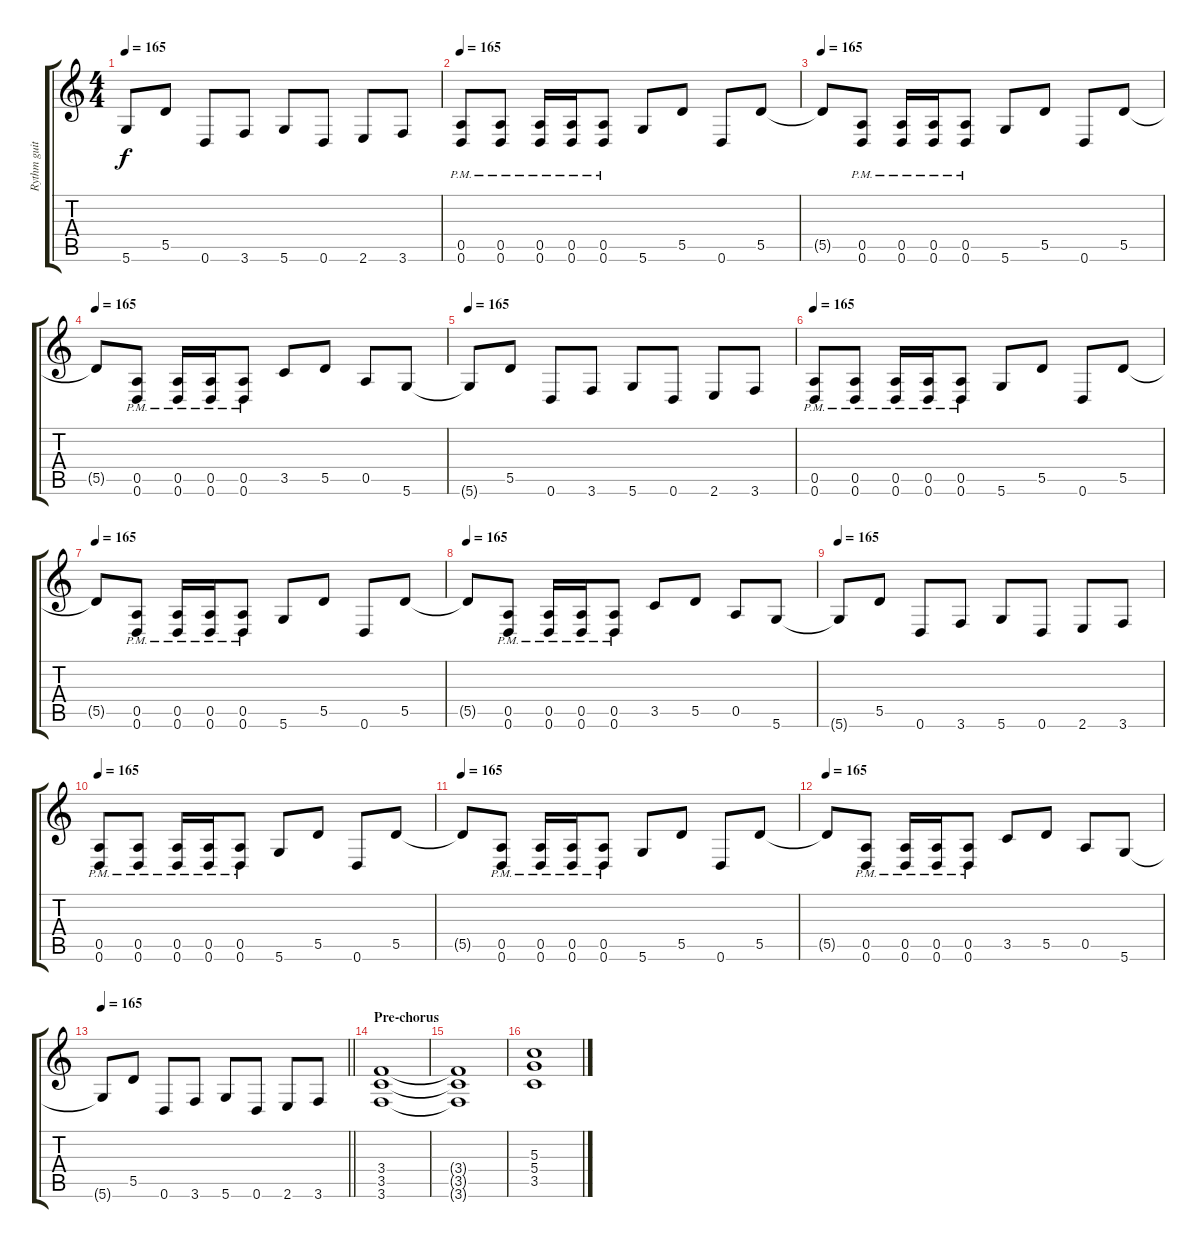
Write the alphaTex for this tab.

\track ("Rythm guitar" "Rythm guit") {instrument distortionguitar}
\staff {score tabs}
\tuning (E4 B3 G3 D3 A2 D2) {hide}
\ts (4 4)
\tempo 165
\clef g2
\ks c
5.6{t}.8{dy f} 5.5.8 0.6.8 3.6.8 5.6.8 0.6.8 2.6.8 3.6.8 |
\tempo 165
(0.5{pm} 0.6{pm}).8 (0.5{pm} 0.6{pm}).8 (0.5{pm} 0.6{pm}).16 (0.5{pm} 0.6{pm}).16 (0.5{pm} 0.6{pm}).8 5.6.8 5.5.8 0.6.8 5.5.8 |
\tempo 165
5.5{t}.8 (0.5{pm} 0.6{pm}).8 (0.5{pm} 0.6{pm}).16 (0.5{pm} 0.6{pm}).16 (0.5{pm} 0.6{pm}).8 5.6.8 5.5.8 0.6.8 5.5.8 |
\tempo 165
5.5{t}.8 (0.5{pm} 0.6{pm}).8 (0.5{pm} 0.6{pm}).16 (0.5{pm} 0.6{pm}).16 (0.5{pm} 0.6{pm}).8 3.5.8 5.5.8 0.5.8 5.6.8 |
\tempo 165
5.6{t}.8 5.5.8 0.6.8 3.6.8 5.6.8 0.6.8 2.6.8 3.6.8 |
\tempo 165
(0.5{pm} 0.6{pm}).8 (0.5{pm} 0.6{pm}).8 (0.5{pm} 0.6{pm}).16 (0.5{pm} 0.6{pm}).16 (0.5{pm} 0.6{pm}).8 5.6.8 5.5.8 0.6.8 5.5.8 |
\tempo 165
5.5{t}.8 (0.5{pm} 0.6{pm}).8 (0.5{pm} 0.6{pm}).16 (0.5{pm} 0.6{pm}).16 (0.5{pm} 0.6{pm}).8 5.6.8 5.5.8 0.6.8 5.5.8 |
\tempo 165
5.5{t}.8 (0.5{pm} 0.6{pm}).8 (0.5{pm} 0.6{pm}).16 (0.5{pm} 0.6{pm}).16 (0.5{pm} 0.6{pm}).8 3.5.8 5.5.8 0.5.8 5.6.8 |
\tempo 165
5.6{t}.8 5.5.8 0.6.8 3.6.8 5.6.8 0.6.8 2.6.8 3.6.8 |
\tempo 165
(0.5{pm} 0.6{pm}).8 (0.5{pm} 0.6{pm}).8 (0.5{pm} 0.6{pm}).16 (0.5{pm} 0.6{pm}).16 (0.5{pm} 0.6{pm}).8 5.6.8 5.5.8 0.6.8 5.5.8 |
\tempo 165
5.5{t}.8 (0.5{pm} 0.6{pm}).8 (0.5{pm} 0.6{pm}).16 (0.5{pm} 0.6{pm}).16 (0.5{pm} 0.6{pm}).8 5.6.8 5.5.8 0.6.8 5.5.8 |
\tempo 165
5.5{t}.8 (0.5{pm} 0.6{pm}).8 (0.5{pm} 0.6{pm}).16 (0.5{pm} 0.6{pm}).16 (0.5{pm} 0.6{pm}).8 3.5.8 5.5.8 0.5.8 5.6.8 |
\tempo 165
\barLineRight lightlight
5.6{t}.8 5.5.8 0.6.8 3.6.8 5.6.8 0.6.8 2.6.8 3.6.8 |
\section ("" "Pre-chorus")
(3.4 3.5 3.6).1 |
(3.4{t} 3.5{t} 3.6{t}).1 |
(5.3 5.4 3.5).1
